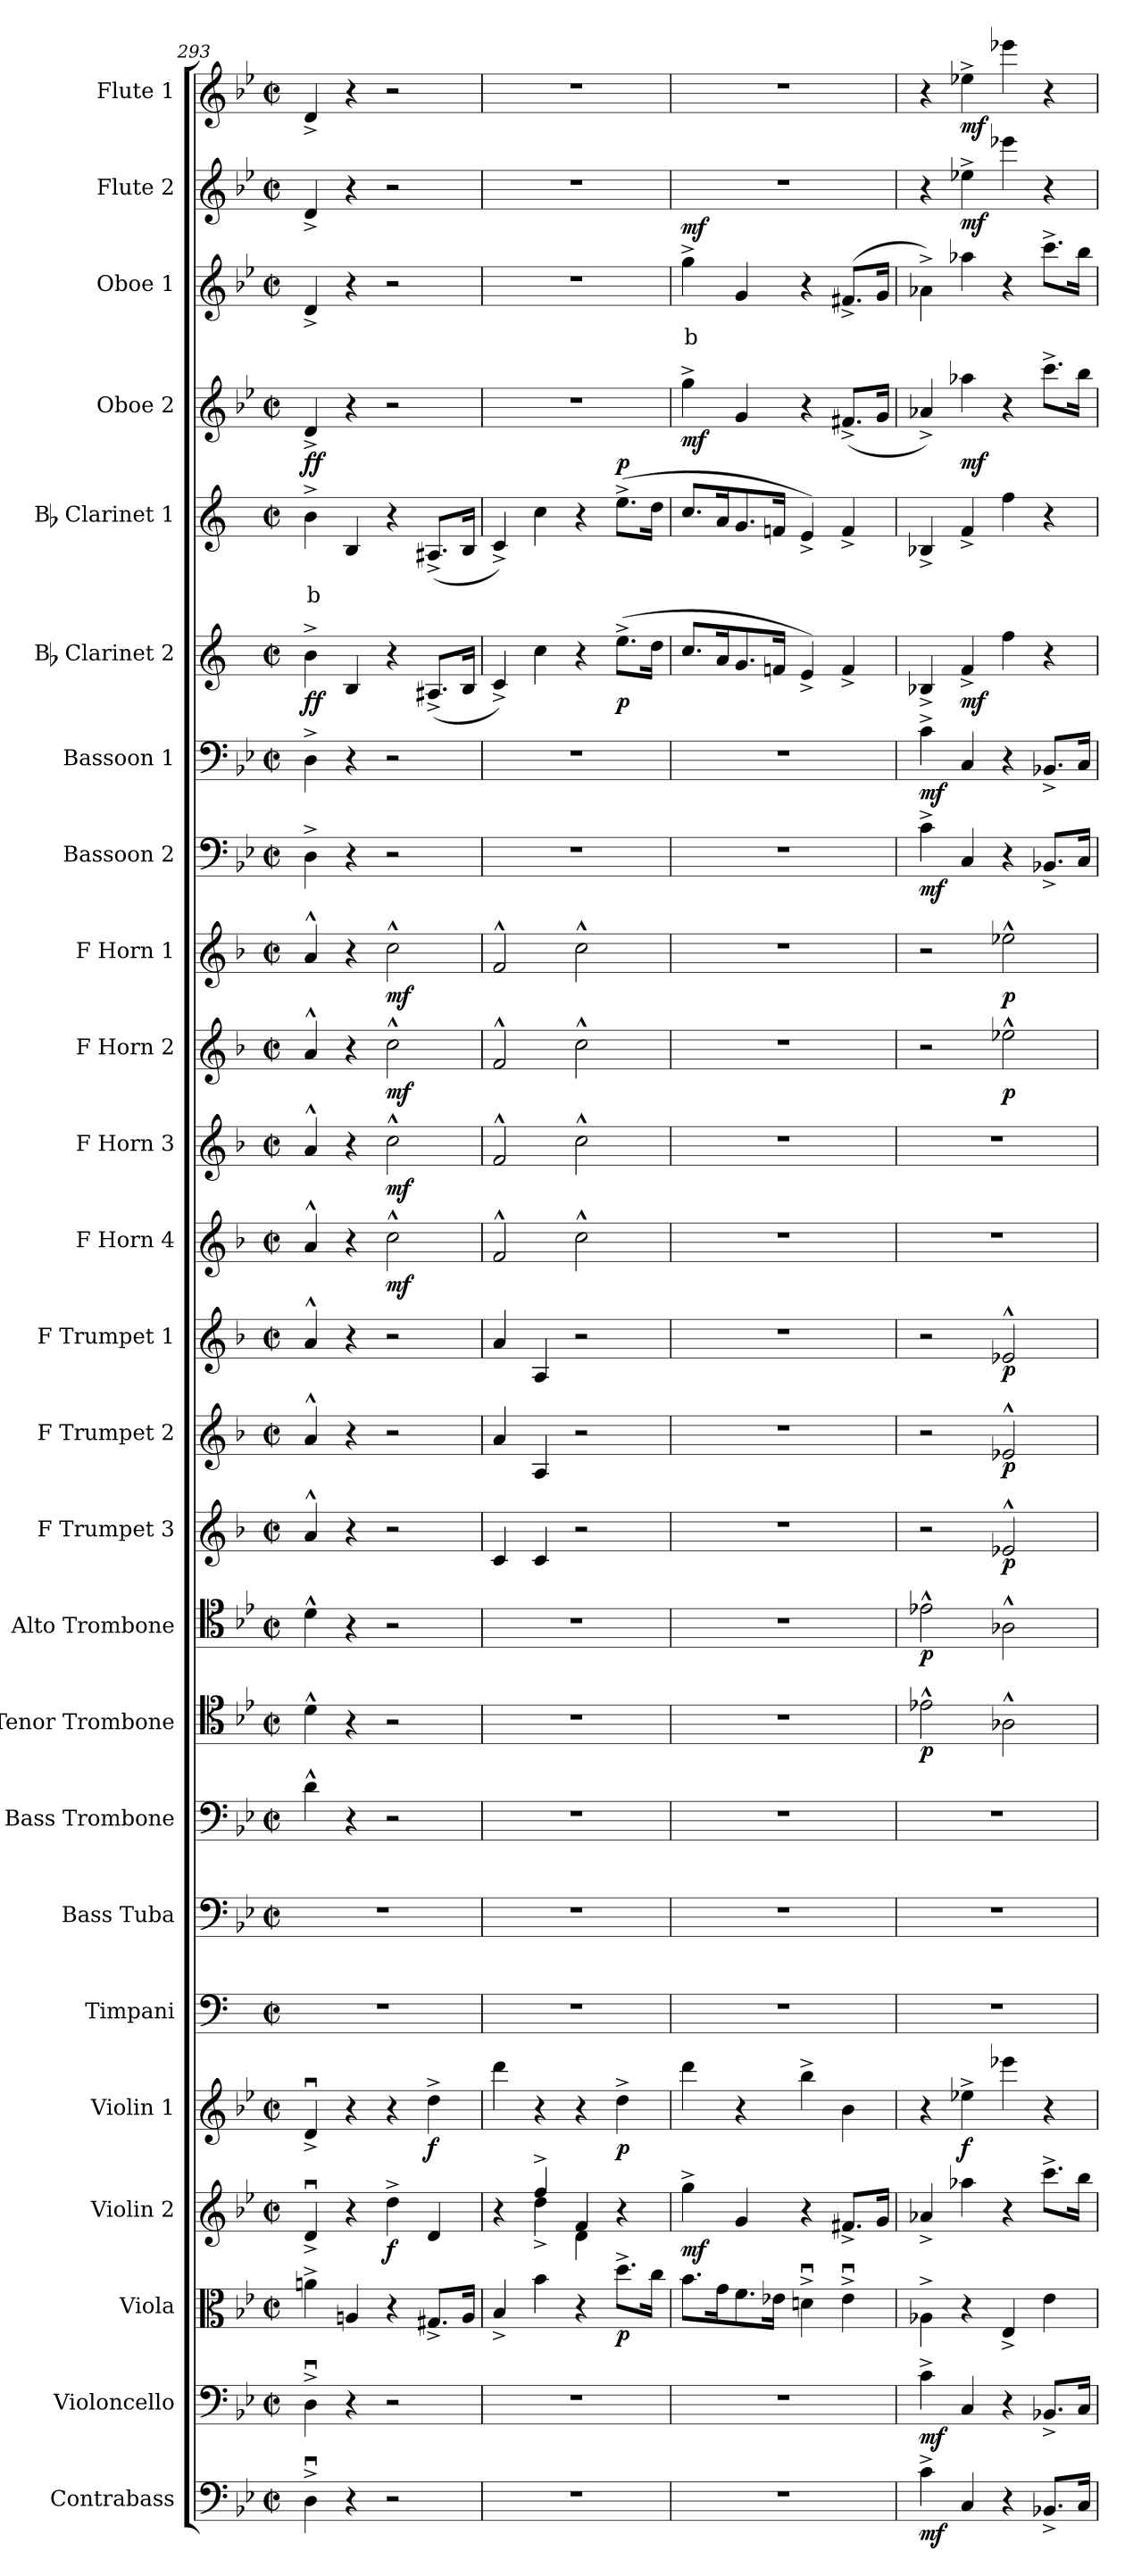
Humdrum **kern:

**kern	**dynam	**kern	**dynam	**kern	**dynam	**kern	**dynam	**kern	**dynam	**kern	**kern	**kern	**kern	**dynam	**kern	**dynam	**kern	**dynam	**kern	**dynam	**kern	**dynam	**kern	**dynam	**kern	**dynam	**kern	**dynam	**kern	**dynam	**kern	**dynam	**kern	**dynam	**kern	**dynam	**kern	**text	**dynam	**kern	**dynam	**kern	**text	**dynam	**kern	**dynam	**kern	**dynam
*part25	*part25	*part24	*part24	*part23	*part23	*part22	*part22	*part21	*part21	*part20	*part19	*part18	*part17	*part17	*part16	*part16	*part15	*part15	*part14	*part14	*part13	*part13	*part12	*part12	*part11	*part11	*part10	*part10	*part9	*part9	*part8	*part8	*part7	*part7	*part6	*part6	*part5	*part5	*part5	*part4	*part4	*part3	*part3	*part3	*part2	*part2	*part1	*part1
*staff25	*staff25	*staff24	*staff24	*staff23	*staff23	*staff22	*staff22	*staff21	*staff21	*staff20	*staff19	*staff18	*staff17	*staff17	*staff16	*staff16	*staff15	*staff15	*staff14	*staff14	*staff13	*staff13	*staff12	*staff12	*staff11	*staff11	*staff10	*staff10	*staff9	*staff9	*staff8	*staff8	*staff7	*staff7	*staff6	*staff6	*staff5	*staff5	*staff5	*staff4	*staff4	*staff3	*staff3	*staff3	*staff2	*staff2	*staff1	*staff1
*I"Contrabass	*	*I"Violoncello	*	*I"Viola	*	*I"Violin 2	*	*I"Violin 1	*	*I"Timpani	*I"Bass Tuba	*I"Bass Trombone	*I"Tenor Trombone	*	*I"Alto Trombone	*	*I"F Trumpet 3	*	*I"F Trumpet 2	*	*I"F Trumpet 1	*	*I"F Horn 4	*	*I"F Horn 3	*	*I"F Horn 2	*	*I"F Horn 1	*	*I"Bassoon 2	*	*I"Bassoon 1	*	*I"Bb Clarinet 2	*	*I"Bb Clarinet 1	*	*	*I"Oboe 2	*	*I"Oboe 1	*	*	*I"Flute 2	*	*I"Flute 1	*
*I'Cb	*	*I'Vc	*	*I'Vla	*	*I'Vln 2	*	*I'Vln 1	*	*I'Timp	*I'B Tba	*I'B Trb	*I'T Trb	*	*I'A Trb	*	*I'Tpt 3	*	*I'Tpt 2	*	*I'Tpt 1	*	*I'Hn 4	*	*I'Hn 3	*	*I'Hn 2	*	*I'Hn 1	*	*I'Bsn 2	*	*I'Bsn 1	*	*I'Cl 2	*	*I'Cl 1	*	*	*I'Ob 2	*	*I'Ob 1	*	*	*I'Fl 2	*	*I'Fl 1	*
*clefF4	*	*clefF4	*	*clefC3	*	*clefG2	*	*clefG2	*	*clefF4	*clefF4	*clefF4	*clefC4	*	*clefC4	*	*clefG2	*	*clefG2	*	*clefG2	*	*clefG2	*	*clefG2	*	*clefG2	*	*clefG2	*	*clefF4	*	*clefF4	*	*clefG2	*	*clefG2	*	*	*clefG2	*	*clefG2	*	*	*clefG2	*	*clefG2	*
*ITrd7c12	*	*	*	*	*	*	*	*	*	*	*	*	*	*	*	*	*ITrd-3c-5	*	*ITrd-3c-5	*	*ITrd-3c-5	*	*ITrd4c7	*	*ITrd4c7	*	*ITrd4c7	*	*ITrd4c7	*	*	*	*	*	*ITrd1c2	*	*ITrd1c2	*	*	*	*	*	*	*	*	*	*	*
*k[b-e-]	*	*k[b-e-]	*	*k[b-e-]	*	*k[b-e-]	*	*k[b-e-]	*	*k[]	*k[b-e-]	*k[b-e-]	*k[b-e-]	*	*k[b-e-]	*	*k[b-e-]	*	*k[b-e-]	*	*k[b-e-]	*	*k[b-e-]	*	*k[b-e-]	*	*k[b-e-]	*	*k[b-e-]	*	*k[b-e-]	*	*k[b-e-]	*	*k[b-e-]	*	*k[b-e-]	*	*	*k[b-e-]	*	*k[b-e-]	*	*	*k[b-e-]	*	*k[b-e-]	*
*M2/2	*	*M2/2	*	*M2/2	*	*M2/2	*	*M2/2	*	*M2/2	*M2/2	*M2/2	*M2/2	*	*M2/2	*	*M2/2	*	*M2/2	*	*M2/2	*	*M2/2	*	*M2/2	*	*M2/2	*	*M2/2	*	*M2/2	*	*M2/2	*	*M2/2	*	*M2/2	*	*	*M2/2	*	*M2/2	*	*	*M2/2	*	*M2/2	*
*met(c|)	*	*met(c|)	*	*met(c|)	*	*met(c|)	*	*met(c|)	*	*met(c|)	*met(c|)	*met(c|)	*met(c|)	*	*met(c|)	*	*met(c|)	*	*met(c|)	*	*met(c|)	*	*met(c|)	*	*met(c|)	*	*met(c|)	*	*met(c|)	*	*met(c|)	*	*met(c|)	*	*met(c|)	*	*met(c|)	*	*	*met(c|)	*	*met(c|)	*	*	*met(c|)	*	*met(c|)	*
=293	=293	=293	=293	=293	=293	=293	=293	=293	=293	=293	=293	=293	=293	=293	=293	=293	=293	=293	=293	=293	=293	=293	=293	=293	=293	=293	=293	=293	=293	=293	=293	=293	=293	=293	=293	=293	=293	=293	=293	=293	=293	=293	=293	=293	=293	=293	=293	=293
!	!	!	!	!	!	!	!	!	!	!	!	!	!	!	!	!	!	!	!	!	!	!	!	!	!	!	!	!	!	!	!	!	!	!	!	!LO:DY:b	!	!LO:LY:b:color=#FF0000	!LO:DY:b	!	!	!	!	!	!	!	!	!
4DDu^\	.	4Du^\	.	4an^\	.	4du^/	.	4du^/	.	1r	1r	4d^^\	4d^^\	.	4d^^\	.	4dd^^/	.	4dd^^/	.	4dd^^/	.	4d^^/	.	4d^^/	.	4d^^/	.	4d^^/	.	4D^\	.	4D^\	.	4a^\	ff	4a^\	b	ff	4d^/	.	4d^/	.	.	4d^/	.	4d^/	.
4r	.	4r	.	4An/	.	4r	.	4r	.	.	.	4r	4r	.	4r	.	4r	.	4r	.	4r	.	4r	.	4r	.	4r	.	4r	.	4r	.	4r	.	4A>/	.	4A>/	.	.	4r	.	4r	.	.	4r	.	4r	.
!	!	!	!	!	!	!	!LO:DY:b	!	!	!	!	!	!	!	!	!	!	!	!	!	!	!	!	!LO:DY:b	!	!LO:DY:b	!	!LO:DY:b	!	!LO:DY:b	!	!	!	!	!	!	!	!	!	!	!	!	!	!	!	!	!	!
2r	.	2r	.	4r	.	4dd^\	f	4r	.	.	.	2r	2r	.	2r	.	2r	.	2r	.	2r	.	2f^^\	mf	2f^^\	mf	2f^^\	mf	2f^^\	mf	2r	.	2r	.	4r	.	4r	.	.	2r	.	2r	.	.	2r	.	2r	.
!	!	!	!	!	!	!	!	!	!LO:DY:b	!	!	!	!	!	!	!	!	!	!	!	!	!	!	!	!	!	!	!	!	!	!	!	!	!	!	!	!	!	!	!	!	!	!	!	!	!	!	!
.	.	.	.	8.G#X^/L	.	4d/	.	4dd^\	f	.	.	.	.	.	.	.	.	.	.	.	.	.	.	.	.	.	.	.	.	.	.	.	.	.	(8.G#X^/L	.	(8.G#X^/L	.	.	.	.	.	.	.	.	.	.	.
.	.	.	.	16A/Jk	.	.	.	.	.	.	.	.	.	.	.	.	.	.	.	.	.	.	.	.	.	.	.	.	.	.	.	.	.	.	16A/Jk	.	16A/Jk	.	.	.	.	.	.	.	.	.	.	.
=294	=294	=294	=294	=294	=294	=294	=294	=294	=294	=294	=294	=294	=294	=294	=294	=294	=294	=294	=294	=294	=294	=294	=294	=294	=294	=294	=294	=294	=294	=294	=294	=294	=294	=294	=294	=294	=294	=294	=294	=294	=294	=294	=294	=294	=294	=294	=294	=294
*	*	*	*	*	*	*^	*	*	*	*	*	*	*	*	*	*	*	*	*	*	*	*	*	*	*	*	*	*	*	*	*	*	*	*	*	*	*	*	*	*	*	*	*	*	*	*	*	*
!	!	!	!	!	!	!	!	!	!	!	!	!	!	!	!	!	!	!	!LO:DY:b	!	!	!	!	!	!	!	!	!	!	!	!	!	!	!	!	!	!	!	!	!	!	!	!	!	!	!	!	!	!
!	!	!	!	!	!	!	!	!	!	!	!	!	!	!	!	!	!	!	!LO:DY:n=1:b	!	!	!	!	!	!	!	!	!	!	!	!	!	!	!	!	!	!	!	!	!	!	!	!	!	!	!	!	!	!
!	!	!	!	!	!	!	!	!	!	!	!	!	!	!	!	!	!	!	!LO:DY:n=2:b	!	!LO:DY:b	!	!	!	!	!	!	!	!	!	!	!	!	!	!	!	!	!	!	!	!	!	!	!	!	!	!	!	!
!	!	!	!	!	!	!	!	!	!	!	!	!	!	!	!	!	!	!	!	!	!LO:DY:n=1:b	!	!	!	!	!	!	!	!	!	!	!	!	!	!	!	!	!	!	!	!	!	!	!	!	!	!	!	!
!	!	!	!	!	!	!	!	!	!	!	!	!	!	!	!	!	!	!	!	!	!LO:DY:n=2:b	!	!LO:DY:b	!	!	!	!	!	!	!	!	!	!	!	!	!	!	!	!	!	!	!	!	!	!	!	!	!	!
!	!	!	!	!	!	!	!	!	!	!	!	!	!	!	!	!	!	!	!	!	!	!	!LO:DY:n=1:b	!	!	!	!	!	!	!	!	!	!	!	!	!	!	!	!	!	!	!	!	!	!	!	!	!	!
!	!	!	!	!	!	!	!	!	!	!	!	!	!	!	!	!	!	!	!	!	!	!	!LO:DY:n=2:b	!	!	!	!	!	!	!	!	!	!	!	!	!	!	!	!	!	!	!	!	!	!	!	!	!	!
1r	.	1r	.	4B->^>/	.	4r	4ryy	.	4ddd\	.	1r	1r	1r	1r	.	1r	.	4f/	other-dynamics mf other-dynamics	4dd/	other-dynamics mf other-dynamics	4dd/	other-dynamics mf other-dynamics	2B-^^/	.	2B-^^/	.	2B-^^/	.	2B-^^/	.	1r	.	1r	.	4B->^>/)	.	4B->^>/)	.	.	1r	.	1r	.	.	1r	.	1r	.
.	.	.	.	4b-\	.	4ff^/	4dd^\	.	4r	.	.	.	.	.	.	.	.	4f/	.	4d/	.	4d/	.	.	.	.	.	.	.	.	.	.	.	.	.	4b-\	.	4b-\	.	.	.	.	.	.	.	.	.	.	.
.	.	.	.	4r	.	4f/	4d\	.	4r	.	.	.	.	.	.	.	.	2r	.	2r	.	2r	.	2f^^\	.	2f^^\	.	2f^^\	.	2f^^\	.	.	.	.	.	4r	.	4r	.	.	.	.	.	.	.	.	.	.	.
!	!	!	!	!	!LO:DY:b	!	!	!	!	!LO:DY:b	!	!	!	!	!	!	!	!	!	!	!	!	!	!	!	!	!	!	!	!	!	!	!	!	!	!	!LO:DY:b	!	!	!LO:DY:b	!	!	!	!	!	!	!	!	!
.	.	.	.	8.dd^\L	p	4r	4ryy	.	4dd^\	p	.	.	.	.	.	.	.	.	.	.	.	.	.	.	.	.	.	.	.	.	.	.	.	.	.	(8.dd^\L	p	(8.dd^\L	.	p	.	.	.	.	.	.	.	.	.
.	.	.	.	16cc\Jk	.	.	.	.	.	.	.	.	.	.	.	.	.	.	.	.	.	.	.	.	.	.	.	.	.	.	.	.	.	.	.	16cc\Jk	.	16cc\Jk	.	.	.	.	.	.	.	.	.	.	.
*	*	*	*	*	*	*v	*v	*	*	*	*	*	*	*	*	*	*	*	*	*	*	*	*	*	*	*	*	*	*	*	*	*	*	*	*	*	*	*	*	*	*	*	*	*	*	*	*	*	*
=295	=295	=295	=295	=295	=295	=295	=295	=295	=295	=295	=295	=295	=295	=295	=295	=295	=295	=295	=295	=295	=295	=295	=295	=295	=295	=295	=295	=295	=295	=295	=295	=295	=295	=295	=295	=295	=295	=295	=295	=295	=295	=295	=295	=295	=295	=295	=295	=295
!	!	!	!	!	!	!	!LO:DY:b	!	!	!	!	!	!	!	!	!	!	!	!	!	!	!	!	!	!	!	!	!	!	!	!	!	!	!	!	!	!	!	!	!	!LO:DY:b	!	!LO:LY:b:color=#FF0000	!LO:DY:b	!	!	!	!
1r	.	1r	.	8.b-\L	.	4gg^\	mf	4ddd\	.	1r	1r	1r	1r	.	1r	.	1r	.	1r	.	1r	.	1r	.	1r	.	1r	.	1r	.	1r	.	1r	.	8.b-/L	.	8.b-/L	.	.	4gg^\	mf	4gg^\	b	mf	1r	.	1r	.
.	.	.	.	16g\K	.	.	.	.	.	.	.	.	.	.	.	.	.	.	.	.	.	.	.	.	.	.	.	.	.	.	.	.	.	.	16g/K	.	16g/K	.	.	.	.	.	.	.	.	.	.	.
.	.	.	.	8.f\	.	4g>/	.	4r	.	.	.	.	.	.	.	.	.	.	.	.	.	.	.	.	.	.	.	.	.	.	.	.	.	.	8.f/	.	8.f/	.	.	4g>/	.	4g>/	.	.	.	.	.	.
.	.	.	.	16e-X\Jk	.	.	.	.	.	.	.	.	.	.	.	.	.	.	.	.	.	.	.	.	.	.	.	.	.	.	.	.	.	.	16e-X/Jk	.	16e-X/Jk	.	.	.	.	.	.	.	.	.	.	.
.	.	.	.	4dnu^\	.	4r	.	4bb-^\	.	.	.	.	.	.	.	.	.	.	.	.	.	.	.	.	.	.	.	.	.	.	.	.	.	.	4d^/)	.	4d^/)	.	.	4r	.	4r	.	.	.	.	.	.
.	.	.	.	4e-u^\	.	8.f#X^/L	.	4b-\	.	.	.	.	.	.	.	.	.	.	.	.	.	.	.	.	.	.	.	.	.	.	.	.	.	.	4e-^/	.	4e-^/	.	.	(8.f#X^/L	.	(8.f#X^/L	.	.	.	.	.	.
.	.	.	.	.	.	16g/Jk	.	.	.	.	.	.	.	.	.	.	.	.	.	.	.	.	.	.	.	.	.	.	.	.	.	.	.	.	.	.	.	.	.	16g/Jk	.	16g/Jk	.	.	.	.	.	.
=296	=296	=296	=296	=296	=296	=296	=296	=296	=296	=296	=296	=296	=296	=296	=296	=296	=296	=296	=296	=296	=296	=296	=296	=296	=296	=296	=296	=296	=296	=296	=296	=296	=296	=296	=296	=296	=296	=296	=296	=296	=296	=296	=296	=296	=296	=296	=296	=296
!	!LO:DY:b	!	!LO:DY:b	!	!	!	!	!	!	!	!	!	!	!LO:DY:b	!	!LO:DY:b	!	!	!	!	!	!	!	!	!	!	!	!	!	!	!	!LO:DY:b	!	!LO:DY:b	!	!	!	!	!	!	!	!	!	!	!	!	!	!
4C^\	mf	4c^\	mf	4A-X>^\	.	4a-X>^>/	.	4r	.	1r	1r	1r	2e-X^^\	p	2e-X^^\	p	2r	.	2r	.	2r	.	1r	.	1r	.	2r	.	2r	.	4c^\	mf	4c^\	mf	4A-X^/	.	4A-X^/	.	.	4a-X>^>/)	.	4a-X>^\)	.	.	4r	.	4r	.
!	!	!	!	!	!	!	!	!	!LO:DY:b	!	!	!	!	!	!	!	!	!	!	!	!	!	!	!	!	!	!	!	!	!	!	!	!	!	!	!LO:DY:b	!	!	!LO:DY:b	!	!	!	!	!	!	!LO:DY:b	!	!LO:DY:b
4CC>/	.	4C>/	.	4r	.	4aa-X\	.	4ee-X^\	f	.	.	.	.	.	.	.	.	.	.	.	.	.	.	.	.	.	.	.	.	.	4C>/	.	4C/	.	4e-^/	mf	4e-^/	.	mf	4aa-X\	.	4aa-X\	.	.	4ee-X^\	mf	4ee-X^\	mf
!	!	!	!	!	!	!	!	!	!	!	!	!	!	!	!	!	!	!LO:DY:b	!	!LO:DY:b	!	!LO:DY:b	!	!	!	!	!	!LO:DY:b	!	!LO:DY:b	!	!	!	!	!	!	!	!	!	!	!	!	!	!	!	!	!	!
4r	.	4r	.	4E->^>/	.	4r	.	4eee-X\	.	.	.	.	2A-X^^\	.	2A-X^^\	.	2a-X^^/	p	2a-X^^/	p	2a-X^^/	p	.	.	.	.	2a-X^^\	p	2a-X^^\	p	4r	.	4r	.	4ee-\	.	4ee-\	.	.	4r	.	4r	.	.	4eee-X\	.	4eee-X\	.
8.BBB-X^/L	.	8.BB-X^/L	.	4e-\	.	8.ccc^\L	.	4r	.	.	.	.	.	.	.	.	.	.	.	.	.	.	.	.	.	.	.	.	.	.	8.BB-X^/L	.	8.BB-X^/L	.	4r	.	4r	.	.	8.ccc^\L	.	8.ccc^\L	.	.	4r	.	4r	.
16CC/Jk	.	16C/Jk	.	.	.	16bb-\Jk	.	.	.	.	.	.	.	.	.	.	.	.	.	.	.	.	.	.	.	.	.	.	.	.	16C/Jk	.	16C/Jk	.	.	.	.	.	.	16bb-\Jk	.	16bb-\Jk	.	.	.	.	.	.
=	=	=	=	=	=	=	=	=	=	=	=	=	=	=	=	=	=	=	=	=	=	=	=	=	=	=	=	=	=	=	=	=	=	=	=	=	=	=	=	=	=	=	=	=	=	=	=	=
*-	*-	*-	*-	*-	*-	*-	*-	*-	*-	*-	*-	*-	*-	*-	*-	*-	*-	*-	*-	*-	*-	*-	*-	*-	*-	*-	*-	*-	*-	*-	*-	*-	*-	*-	*-	*-	*-	*-	*-	*-	*-	*-	*-	*-	*-	*-	*-	*-
